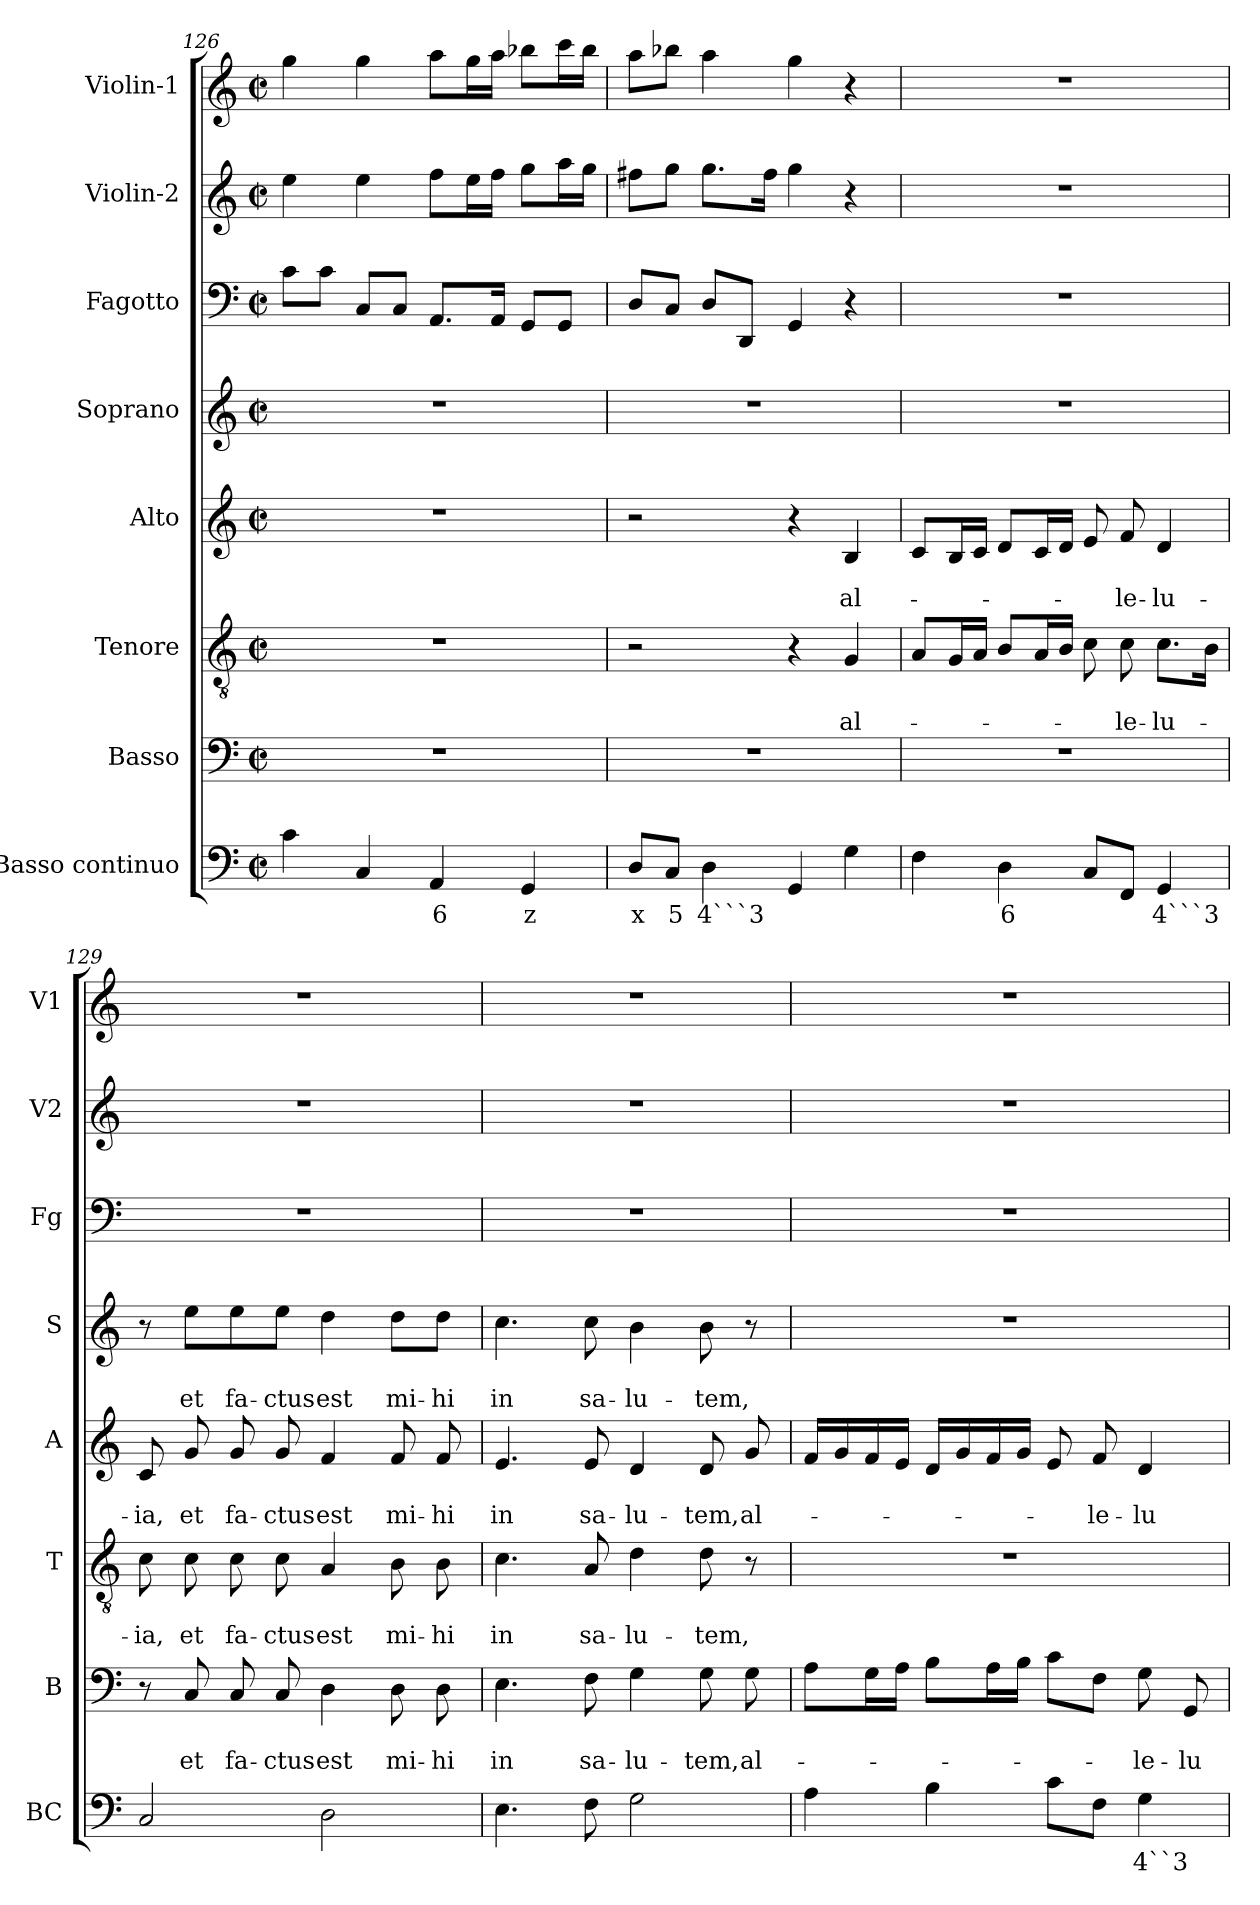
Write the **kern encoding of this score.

**kern	**text	**kern	**text	**text	**kern	**text	**text	**kern	**text	**text	**kern	**text	**text	**kern	**kern	**kern
*part8	*part8	*part7	*part7	*part7	*part6	*part6	*part6	*part5	*part5	*part5	*part4	*part4	*part4	*part3	*part2	*part1
*staff8	*staff8	*staff7	*staff7	*staff7	*staff6	*staff6	*staff6	*staff5	*staff5	*staff5	*staff4	*staff4	*staff4	*staff3	*staff2	*staff1
*I"Basso continuo	*	*I"Basso	*	*	*I"Tenore	*	*	*I"Alto	*	*	*I"Soprano	*	*	*I"Fagotto	*I"Violin-2	*I"Violin-1
*I'BC	*	*I'B	*	*	*I'T	*	*	*I'A	*	*	*I'S	*	*	*I'Fg	*I'V2	*I'V1
!!LO:LB:g=z
*clefF4	*	*clefF4	*	*	*clefGv2	*	*	*clefG2	*	*	*clefG2	*	*	*clefF4	*clefG2	*clefG2
*k[]	*	*k[]	*	*	*k[]	*	*	*k[]	*	*	*k[]	*	*	*k[]	*k[]	*k[]
*C:	*	*C:	*	*	*C:	*	*	*C:	*	*	*C:	*	*	*C:	*C:	*C:
*M2/2	*	*M2/2	*	*	*M2/2	*	*	*M2/2	*	*	*M2/2	*	*	*M2/2	*M2/2	*M2/2
*met(c|)	*	*met(c|)	*	*	*met(c|)	*	*	*met(c|)	*	*	*met(c|)	*	*	*met(c|)	*met(c|)	*met(c|)
=126	=126	=126	=126	=126	=126	=126	=126	=126	=126	=126	=126	=126	=126	=126	=126	=126
4c\	.	1r	.	.	1r	.	.	1r	.	.	1r	.	.	8c\L	4ee\	4gg\
.	.	.	.	.	.	.	.	.	.	.	.	.	.	8c\J	.	.
4C/	.	.	.	.	.	.	.	.	.	.	.	.	.	8C/L	4ee\	4gg\
.	.	.	.	.	.	.	.	.	.	.	.	.	.	8C/J	.	.
!	!LO:LY:b	!	!	!	!	!	!	!	!	!	!	!	!	!	!	!
4AA/	6	.	.	.	.	.	.	.	.	.	.	.	.	8.AA/L	8ff\L	8aa\L
.	.	.	.	.	.	.	.	.	.	.	.	.	.	.	16ee\L	16gg\L
.	.	.	.	.	.	.	.	.	.	.	.	.	.	16AA/Jk	16ff\JJ	16aa\JJ
!	!LO:LY:b	!	!	!	!	!	!	!	!	!	!	!	!	!	!	!
4GG/	z	.	.	.	.	.	.	.	.	.	.	.	.	8GG/L	8gg\L	8bb-X\L
.	.	.	.	.	.	.	.	.	.	.	.	.	.	8GG/J	16aa\L	16ccc\L
.	.	.	.	.	.	.	.	.	.	.	.	.	.	.	16gg\JJ	16bb-\JJ
=127	=127	=127	=127	=127	=127	=127	=127	=127	=127	=127	=127	=127	=127	=127	=127	=127
!	!LO:LY:b	!	!	!	!	!	!	!	!	!	!	!	!	!	!	!
8D/L	x	1r	.	.	2r	.	.	2r	.	.	1r	.	.	8D/L	8ff#X\L	8aa\L
!	!LO:LY:b	!	!	!	!	!	!	!	!	!	!	!	!	!	!	!
8C/J	5	.	.	.	.	.	.	.	.	.	.	.	.	8C/J	8gg\J	8bb-X\J
!	!LO:LY:b	!	!	!	!	!	!	!	!	!	!	!	!	!	!	!
4D\	4```3	.	.	.	.	.	.	.	.	.	.	.	.	8D/L	8.gg\L	4aa\
.	.	.	.	.	.	.	.	.	.	.	.	.	.	8DD/J	.	.
.	.	.	.	.	.	.	.	.	.	.	.	.	.	.	16ff#\Jk	.
4GG/	.	.	.	.	4r	.	.	4r	.	.	.	.	.	4GG/	4gg\	4gg\
!	!	!	!	!	!	!	!LO:LY:b	!	!	!LO:LY:b	!	!	!	!	!	!
4G\	.	.	.	.	4G/	.	al-	4B/	.	al-	.	.	.	4r	4r	4r
=128	=128	=128	=128	=128	=128	=128	=128	=128	=128	=128	=128	=128	=128	=128	=128	=128
4F\	.	1r	.	.	8A/L	.	.	8c/L	.	.	1r	.	.	1r	1r	1r
.	.	.	.	.	16G/L	.	.	16B/L	.	.	.	.	.	.	.	.
.	.	.	.	.	16A/JJ	.	.	16c/JJ	.	.	.	.	.	.	.	.
!	!LO:LY:b	!	!	!	!	!	!	!	!	!	!	!	!	!	!	!
4D\	6	.	.	.	8B/L	.	.	8d/L	.	.	.	.	.	.	.	.
.	.	.	.	.	16A/L	.	.	16c/L	.	.	.	.	.	.	.	.
.	.	.	.	.	16B/JJ	.	.	16d/JJ	.	.	.	.	.	.	.	.
8C/L	.	.	.	.	8c\	.	.	8e/	.	.	.	.	.	.	.	.
!	!	!	!	!	!	!	!LO:LY:b	!	!	!LO:LY:b	!	!	!	!	!	!
8FF/J	.	.	.	.	8c\	.	-le-	8f/	.	-le-	.	.	.	.	.	.
!	!LO:LY:b	!	!	!	!	!	!LO:LY:b	!	!	!LO:LY:b	!	!	!	!	!	!
4GG/	4```3	.	.	.	8.c\L	.	-lu-	4d/	.	-lu-	.	.	.	.	.	.
.	.	.	.	.	16B\Jk	.	.	.	.	.	.	.	.	.	.	.
=129	=129	=129	=129	=129	=129	=129	=129	=129	=129	=129	=129	=129	=129	=129	=129	=129
!	!	!	!	!	!	!	!LO:LY:b	!	!	!LO:LY:b	!	!	!	!	!	!
2C/	.	8r	.	.	8c\	.	-ia,	8c/	.	-ia,	8r	.	.	1r	1r	1r
!	!	!	!	!LO:LY:b	!	!	!LO:LY:b	!	!	!LO:LY:b	!	!	!LO:LY:b	!	!	!
.	.	8C/	.	et	8c\	.	et	8g/	.	et	8ee\L	.	et	.	.	.
!	!	!	!	!LO:LY:b	!	!	!LO:LY:b	!	!	!LO:LY:b	!	!	!LO:LY:b	!	!	!
.	.	8C/	.	fa-	8c\	.	fa-	8g/	.	fa-	8ee\	.	fa-	.	.	.
!	!	!	!	!LO:LY:b	!	!	!LO:LY:b	!	!	!LO:LY:b	!	!	!LO:LY:b	!	!	!
.	.	8C/	.	-ctus	8c\	.	-ctus	8g/	.	-ctus	8ee\J	.	-ctus	.	.	.
!	!	!	!	!LO:LY:b	!	!	!LO:LY:b	!	!	!LO:LY:b	!	!	!LO:LY:b	!	!	!
2D\	.	4D\	.	est	4A/	.	est	4f/	.	est	4dd\	.	est	.	.	.
!	!	!	!	!LO:LY:b	!	!	!LO:LY:b	!	!	!LO:LY:b	!	!	!LO:LY:b	!	!	!
.	.	8D\	.	mi-	8B\	.	mi-	8f/	.	mi-	8dd\L	.	mi-	.	.	.
!	!	!	!	!LO:LY:b	!	!	!LO:LY:b	!	!	!LO:LY:b	!	!	!LO:LY:b	!	!	!
.	.	8D\	.	-hi	8B\	.	-hi	8f/	.	-hi	8dd\J	.	-hi	.	.	.
=130	=130	=130	=130	=130	=130	=130	=130	=130	=130	=130	=130	=130	=130	=130	=130	=130
!	!	!	!	!LO:LY:b	!	!	!LO:LY:b	!	!	!LO:LY:b	!	!	!LO:LY:b	!	!	!
4.E\	.	4.E\	.	in	4.c\	.	in	4.e/	.	in	4.cc\	.	in	1r	1r	1r
!	!	!	!	!LO:LY:b	!	!	!LO:LY:b	!	!	!LO:LY:b	!	!	!LO:LY:b	!	!	!
8F\	.	8F\	.	sa-	8A/	.	sa-	8e/	.	sa-	8cc\	.	sa-	.	.	.
!	!	!	!	!LO:LY:b	!	!	!LO:LY:b	!	!	!LO:LY:b	!	!	!LO:LY:b	!	!	!
2G\	.	4G\	.	-lu-	4d\	.	-lu-	4d/	.	-lu-	4b\	.	-lu-	.	.	.
!	!	!	!	!LO:LY:b	!	!	!LO:LY:b	!	!	!LO:LY:b	!	!	!LO:LY:b	!	!	!
.	.	8G\	.	-tem,	8d\	.	-tem,	8d/	.	-tem,	8b\	.	-tem,	.	.	.
!	!	!	!	!LO:LY:b	!	!	!	!	!	!LO:LY:b	!	!	!	!	!	!
.	.	8G\	.	al-	8r	.	.	8g/	.	al-	8r	.	.	.	.	.
!!LO:PB:g=z
=131	=131	=131	=131	=131	=131	=131	=131	=131	=131	=131	=131	=131	=131	=131	=131	=131
4A\	.	8A\L	.	.	1r	.	.	16f/LL	.	.	1r	.	.	1r	1r	1r
.	.	.	.	.	.	.	.	16g/	.	.	.	.	.	.	.	.
.	.	16G\L	.	.	.	.	.	16f/	.	.	.	.	.	.	.	.
.	.	16A\JJ	.	.	.	.	.	16e/JJ	.	.	.	.	.	.	.	.
4B\	.	8B\L	.	.	.	.	.	16d/LL	.	.	.	.	.	.	.	.
.	.	.	.	.	.	.	.	16g/	.	.	.	.	.	.	.	.
.	.	16A\L	.	.	.	.	.	16f/	.	.	.	.	.	.	.	.
.	.	16B\JJ	.	.	.	.	.	16g/JJ	.	.	.	.	.	.	.	.
8c\L	.	8c\L	.	.	.	.	.	8e/	.	.	.	.	.	.	.	.
!	!	!	!	!	!	!	!	!	!	!LO:LY:b	!	!	!	!	!	!
8F\J	.	8F\J	.	.	.	.	.	8f/	.	-le-	.	.	.	.	.	.
!	!LO:LY:b	!	!	!LO:LY:b	!	!	!	!	!	!LO:LY:b	!	!	!	!	!	!
4G\	4``3	8G\	.	-le-	.	.	.	4d/	.	-lu-	.	.	.	.	.	.
!	!	!	!	!LO:LY:b	!	!	!	!	!	!	!	!	!	!	!	!
.	.	8GG/	.	-lu-	.	.	.	.	.	.	.	.	.	.	.	.
=	=	=	=	=	=	=	=	=	=	=	=	=	=	=	=	=
*-	*-	*-	*-	*-	*-	*-	*-	*-	*-	*-	*-	*-	*-	*-	*-	*-
